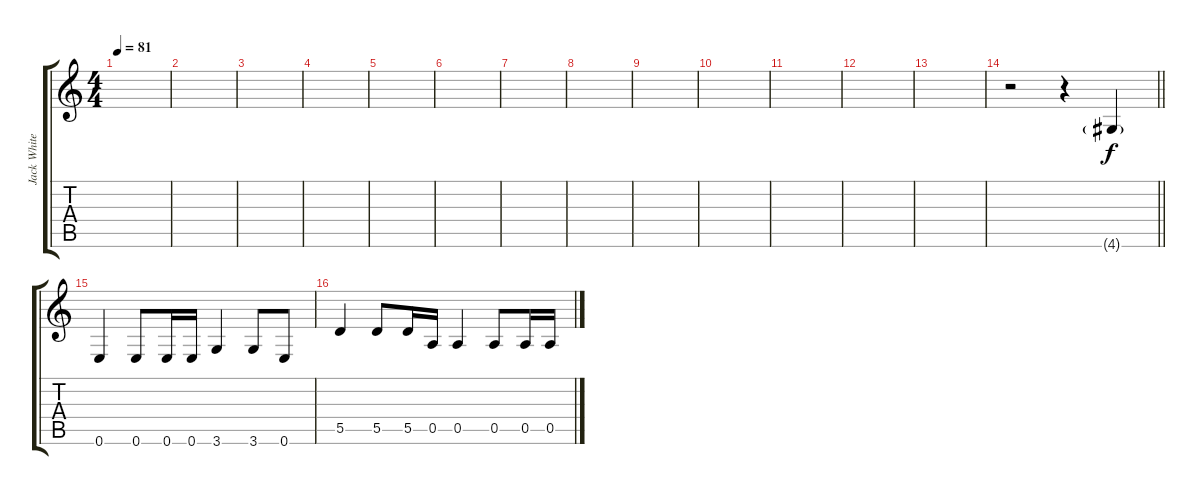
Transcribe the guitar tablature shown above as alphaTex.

\track ("Jack White" "Jack White") {instrument overdrivenguitar}
\staff {score tabs}
\tuning (E4 B3 G3 D3 A2 E2) {hide}
\ts (4 4)
\tempo 81
\clef g2
\ks c
|
|
|
|
|
|
|
|
|
|
|
|
|
\barLineRight lightlight
r.2 r.4 4.6{g}.4 |
0.6.4{dy f} 0.6.8 0.6.16 0.6.16 3.6.4 3.6.8 0.6.8 |
5.5.4 5.5.8 5.5.16 0.5.16 0.5.4 0.5.8 0.5.16 0.5.16
